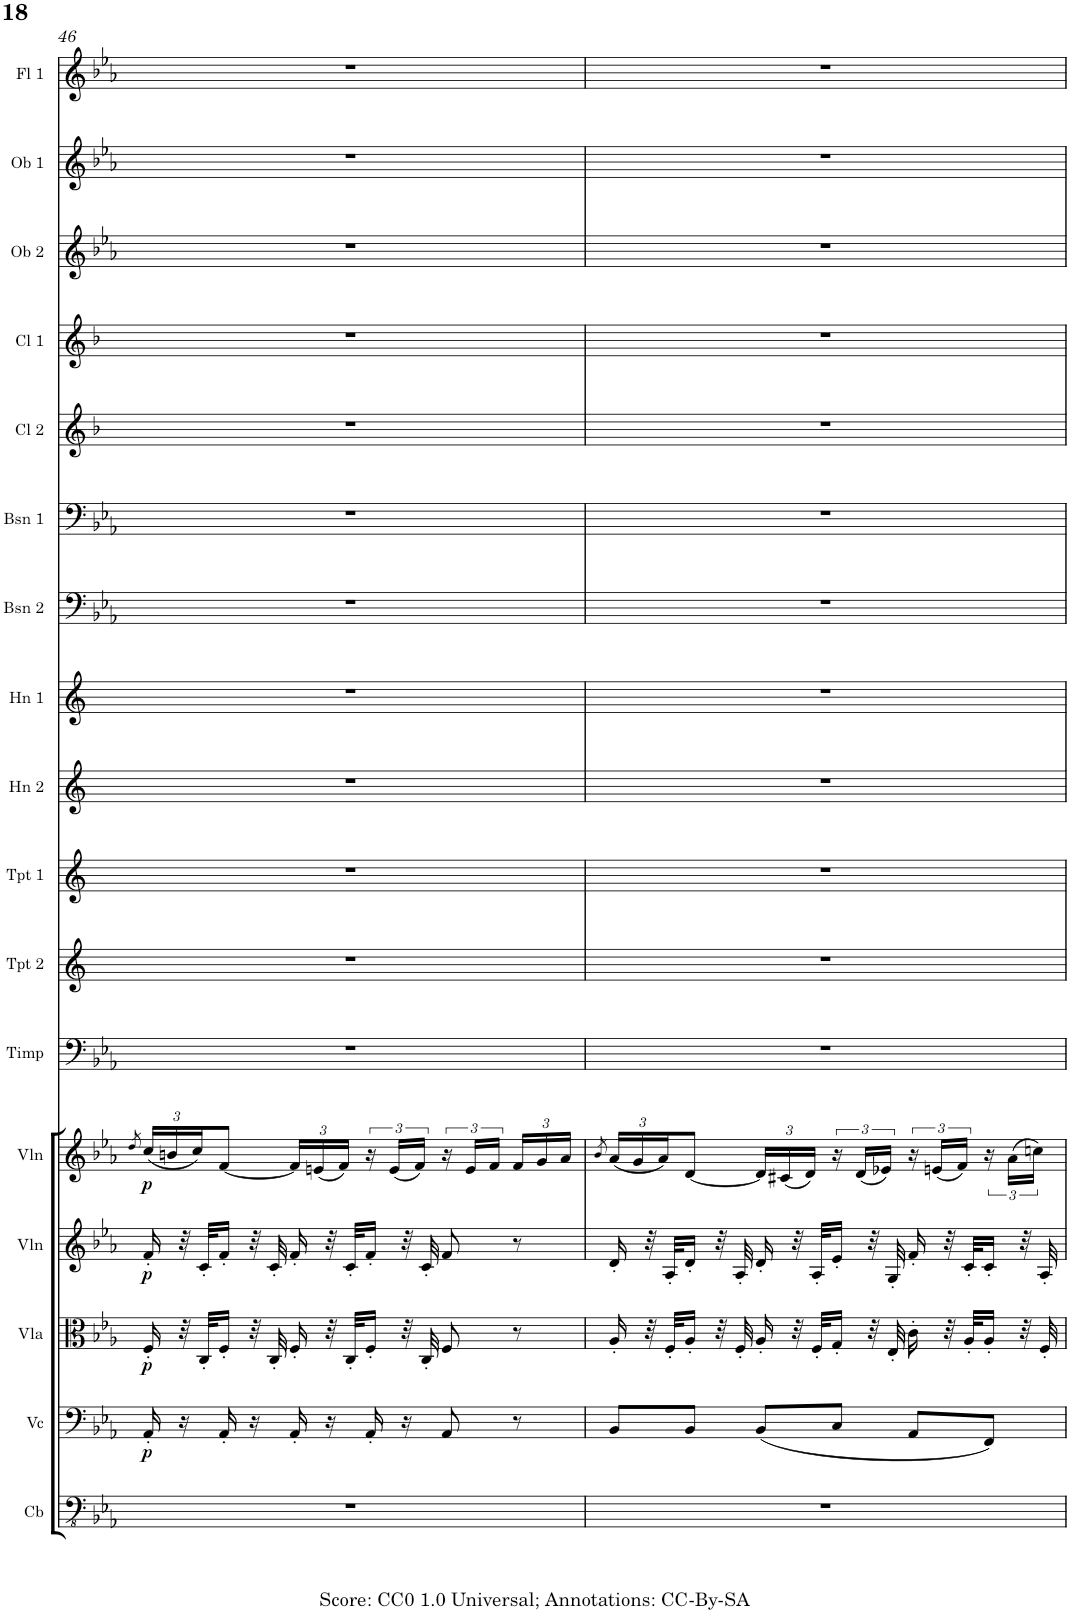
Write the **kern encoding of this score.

**kern	**kern	**dynam	**kern	**dynam	**kern	**dynam	**kern	**dynam	**kern	**kern	**kern	**kern	**kern	**kern	**kern	**kern	**kern	**kern	**kern	**kern
*part17	*part16	*part16	*part15	*part15	*part14	*part14	*part13	*part13	*part12	*part11	*part10	*part9	*part8	*part7	*part6	*part5	*part4	*part3	*part2	*part1
*staff17	*staff16	*staff16	*staff15	*staff15	*staff14	*staff14	*staff13	*staff13	*staff12	*staff11	*staff10	*staff9	*staff8	*staff7	*staff6	*staff5	*staff4	*staff3	*staff2	*staff1
*I"Contrabass	*I"Violoncello	*	*I"Viola	*	*I"Violin	*	*I"Violin	*	*I"Timpani	*I"Eb Trumpet 2	*I"Eb Trumpet 1	*I"Eb Horn 2	*I"Eb Horn 1	*I"Bassoon 2	*I"Bassoon 1	*I"Bb Clarinet 2	*I"Bb Clarinet 1	*I"Oboe 2	*I"Oboe 1	*I"Flute 1
*I'Cb	*I'Vc	*	*I'Vla	*	*I'Vln	*	*I'Vln	*	*I'Timp	*I'Tpt 2	*I'Tpt 1	*I'Hn 2	*I'Hn 1	*I'Bsn 2	*I'Bsn 1	*I'Cl 2	*I'Cl 1	*I'Ob 2	*I'Ob 1	*I'Fl 1
!!LO:PB:g=z
*clefFv4	*clefF4	*	*clefC3	*	*clefG2	*	*clefG2	*	*clefF4	*clefG2	*clefG2	*clefG2	*clefG2	*clefF4	*clefF4	*clefG2	*clefG2	*clefG2	*clefG2	*clefG2
*	*	*	*	*	*	*	*	*	*	*Trd-2c-3	*Trd-2c-3	*Trd5c9	*Trd5c9	*	*	*Trd1c2	*Trd1c2	*	*	*
*k[b-e-a-]	*k[b-e-a-]	*	*k[b-e-a-]	*	*k[b-e-a-]	*	*k[b-e-a-]	*	*k[b-e-a-]	*k[]	*k[]	*k[]	*k[]	*k[b-e-a-]	*k[b-e-a-]	*k[b-]	*k[b-]	*k[b-e-a-]	*k[b-e-a-]	*k[b-e-a-]
*M3/4	*M3/4	*	*M3/4	*	*M3/4	*	*M3/4	*	*M3/4	*M3/4	*M3/4	*M3/4	*M3/4	*M3/4	*M3/4	*M3/4	*M3/4	*M3/4	*M3/4	*M3/4
=46	=46	=46	=46	=46	=46	=46	=46	=46	=46	=46	=46	=46	=46	=46	=46	=46	=46	=46	=46	=46
.	.	.	.	.	.	.	8qdd/	.	.	.	.	.	.	.	.	.	.	.	.	.
*	*	*	*	*	*	*	*Xbrackettup	*	*	*	*	*	*	*	*	*	*	*	*	*
!	!	!LO:DY:b	!	!LO:DY:b	!	!LO:DY:b	!	!LO:DY:b	!	!	!	!	!	!	!	!	!	!	!	!
2.r	16AA-'/	p	16F'/	p	16f'/	p	(24cc/LL	p	2.r	2.r	2.r	2.r	2.r	2.r	2.r	2.r	2.r	2.r	2.r	2.r
.	.	.	.	.	.	.	24bn/	.	.	.	.	.	.	.	.	.	.	.	.	.
.	16r	.	32r	.	32r	.	.	.	.	.	.	.	.	.	.	.	.	.	.	.
.	.	.	.	.	.	.	24cc/J)	.	.	.	.	.	.	.	.	.	.	.	.	.
.	.	.	32C'/KLL	.	32c'/KLL	.	.	.	.	.	.	.	.	.	.	.	.	.	.	.
.	16AA-'/	.	16F'/JJ	.	16f'/JJ	.	[8f/J	.	.	.	.	.	.	.	.	.	.	.	.	.
.	16r	.	32r	.	32r	.	.	.	.	.	.	.	.	.	.	.	.	.	.	.
.	.	.	32C'/	.	32c'/	.	.	.	.	.	.	.	.	.	.	.	.	.	.	.
.	16AA-'/	.	16F'/	.	16f'/	.	24f/LL]	.	.	.	.	.	.	.	.	.	.	.	.	.
.	.	.	.	.	.	.	(24en/	.	.	.	.	.	.	.	.	.	.	.	.	.
.	16r	.	32r	.	32r	.	.	.	.	.	.	.	.	.	.	.	.	.	.	.
.	.	.	.	.	.	.	24f/JJ)	.	.	.	.	.	.	.	.	.	.	.	.	.
.	.	.	32C'/KLL	.	32c'/KLL	.	.	.	.	.	.	.	.	.	.	.	.	.	.	.
*	*	*	*	*	*	*	*brackettup	*	*	*	*	*	*	*	*	*	*	*	*	*
.	16AA-'/	.	16F'/JJ	.	16f'/JJ	.	24r	.	.	.	.	.	.	.	.	.	.	.	.	.
.	.	.	.	.	.	.	(24e/LL	.	.	.	.	.	.	.	.	.	.	.	.	.
.	16r	.	32r	.	32r	.	.	.	.	.	.	.	.	.	.	.	.	.	.	.
.	.	.	.	.	.	.	24f/JJ)	.	.	.	.	.	.	.	.	.	.	.	.	.
.	.	.	32C'/	.	32c'/	.	.	.	.	.	.	.	.	.	.	.	.	.	.	.
.	8AA-/	.	8F/	.	8f/	.	24r	.	.	.	.	.	.	.	.	.	.	.	.	.
.	.	.	.	.	.	.	24e/LL	.	.	.	.	.	.	.	.	.	.	.	.	.
.	.	.	.	.	.	.	24f/JJ	.	.	.	.	.	.	.	.	.	.	.	.	.
*	*	*	*	*	*	*	*Xbrackettup	*	*	*	*	*	*	*	*	*	*	*	*	*
.	8r	.	8r	.	8r	.	24f/LL	.	.	.	.	.	.	.	.	.	.	.	.	.
.	.	.	.	.	.	.	24g/	.	.	.	.	.	.	.	.	.	.	.	.	.
.	.	.	.	.	.	.	24a-/JJ	.	.	.	.	.	.	.	.	.	.	.	.	.
=47	=47	=47	=47	=47	=47	=47	=47	=47	=47	=47	=47	=47	=47	=47	=47	=47	=47	=47	=47	=47
.	.	.	.	.	.	.	8qb-/	.	.	.	.	.	.	.	.	.	.	.	.	.
2.r	8BB-/L	.	16A-'/	.	16d'/	.	(24a-/LL	.	2.r	2.r	2.r	2.r	2.r	2.r	2.r	2.r	2.r	2.r	2.r	2.r
.	.	.	.	.	.	.	24g/	.	.	.	.	.	.	.	.	.	.	.	.	.
.	.	.	32r	.	32r	.	.	.	.	.	.	.	.	.	.	.	.	.	.	.
.	.	.	.	.	.	.	24a-/J)	.	.	.	.	.	.	.	.	.	.	.	.	.
.	.	.	32F'/KLL	.	32A-'/KLL	.	.	.	.	.	.	.	.	.	.	.	.	.	.	.
.	8BB-/J	.	16A-'/JJ	.	16d'/JJ	.	[8d/J	.	.	.	.	.	.	.	.	.	.	.	.	.
.	.	.	32r	.	32r	.	.	.	.	.	.	.	.	.	.	.	.	.	.	.
.	.	.	32F'/	.	32A-'/	.	.	.	.	.	.	.	.	.	.	.	.	.	.	.
.	(8BB-/L	.	16A-'/	.	16d'/	.	24d/LL]	.	.	.	.	.	.	.	.	.	.	.	.	.
.	.	.	.	.	.	.	(24c#X/	.	.	.	.	.	.	.	.	.	.	.	.	.
.	.	.	32r	.	32r	.	.	.	.	.	.	.	.	.	.	.	.	.	.	.
.	.	.	.	.	.	.	24d/JJ)	.	.	.	.	.	.	.	.	.	.	.	.	.
.	.	.	32F'/KLL	.	32A-'/KLL	.	.	.	.	.	.	.	.	.	.	.	.	.	.	.
*	*	*	*	*	*	*	*brackettup	*	*	*	*	*	*	*	*	*	*	*	*	*
.	8C/J	.	16G'/JJ	.	16e-'/JJ	.	24r	.	.	.	.	.	.	.	.	.	.	.	.	.
.	.	.	.	.	.	.	(24d/LL	.	.	.	.	.	.	.	.	.	.	.	.	.
.	.	.	32r	.	32r	.	.	.	.	.	.	.	.	.	.	.	.	.	.	.
.	.	.	.	.	.	.	24e-X/JJ)	.	.	.	.	.	.	.	.	.	.	.	.	.
.	.	.	32E-'/	.	32G'/	.	.	.	.	.	.	.	.	.	.	.	.	.	.	.
.	8AA-/L	.	16c'\	.	16f'/	.	24r	.	.	.	.	.	.	.	.	.	.	.	.	.
.	.	.	.	.	.	.	(24en/LL	.	.	.	.	.	.	.	.	.	.	.	.	.
.	.	.	32r	.	32r	.	.	.	.	.	.	.	.	.	.	.	.	.	.	.
.	.	.	.	.	.	.	24f/JJ)	.	.	.	.	.	.	.	.	.	.	.	.	.
.	.	.	32A-'/KLL	.	32c'/KLL	.	.	.	.	.	.	.	.	.	.	.	.	.	.	.
.	8FF/J)	.	16A-'/JJ	.	16c'/JJ	.	24r	.	.	.	.	.	.	.	.	.	.	.	.	.
.	.	.	.	.	.	.	(24a-\LL	.	.	.	.	.	.	.	.	.	.	.	.	.
.	.	.	32r	.	32r	.	.	.	.	.	.	.	.	.	.	.	.	.	.	.
.	.	.	.	.	.	.	24ccn\JJ)	.	.	.	.	.	.	.	.	.	.	.	.	.
.	.	.	32F'/	.	32A-'/	.	.	.	.	.	.	.	.	.	.	.	.	.	.	.
=	=	=	=	=	=	=	=	=	=	=	=	=	=	=	=	=	=	=	=	=
*-	*-	*-	*-	*-	*-	*-	*-	*-	*-	*-	*-	*-	*-	*-	*-	*-	*-	*-	*-	*-
